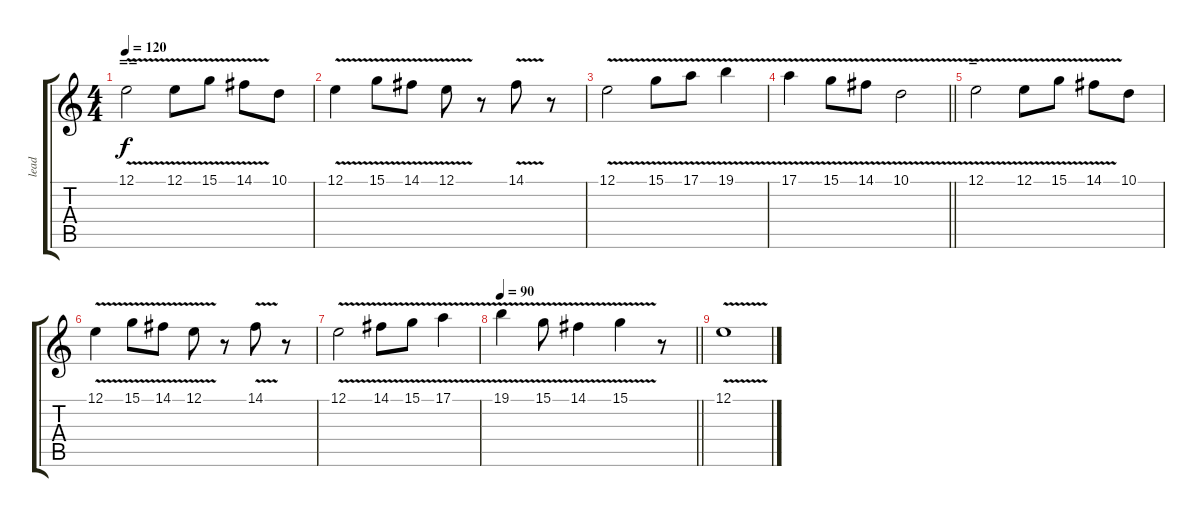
\track ("lead" "lead") {instrument lead1square}
\staff {score tabs}
\tuning (E4 B3 G3 D3 A2 E2) {hide}
\ts (4 4)
\section ("" "==")
\tempo 120
\clef g2
\ks c
12.1{v}.2{dy f} 12.1{v}.8 15.1{v}.8 14.1{v}.8 10.1.8 |
12.1{v}.4 15.1{v}.8 14.1{v}.8 12.1{v}.8 r.8 14.1{v}.8 r.8 |
12.1{v}.2 15.1{v}.8 17.1{v}.8 19.1{v}.4 |
\barLineRight lightlight
17.1{v}.4 15.1{v}.8 14.1{v}.8 10.1{v}.2 |
\section ("" "=")
12.1{v}.2 12.1{v}.8 15.1{v}.8 14.1{v}.8 10.1.8 |
12.1{v}.4 15.1{v}.8 14.1{v}.8 12.1{v}.8 r.8 14.1{v}.8 r.8 |
12.1{v}.2 14.1{v}.8 15.1{v}.8 17.1{v}.4 |
\tempo 90
\barLineRight lightlight
19.1{v}.4 15.1{v}.8 14.1{v}.4 15.1{v}.4 r.8 |
12.1{v}.1{volume 0}
